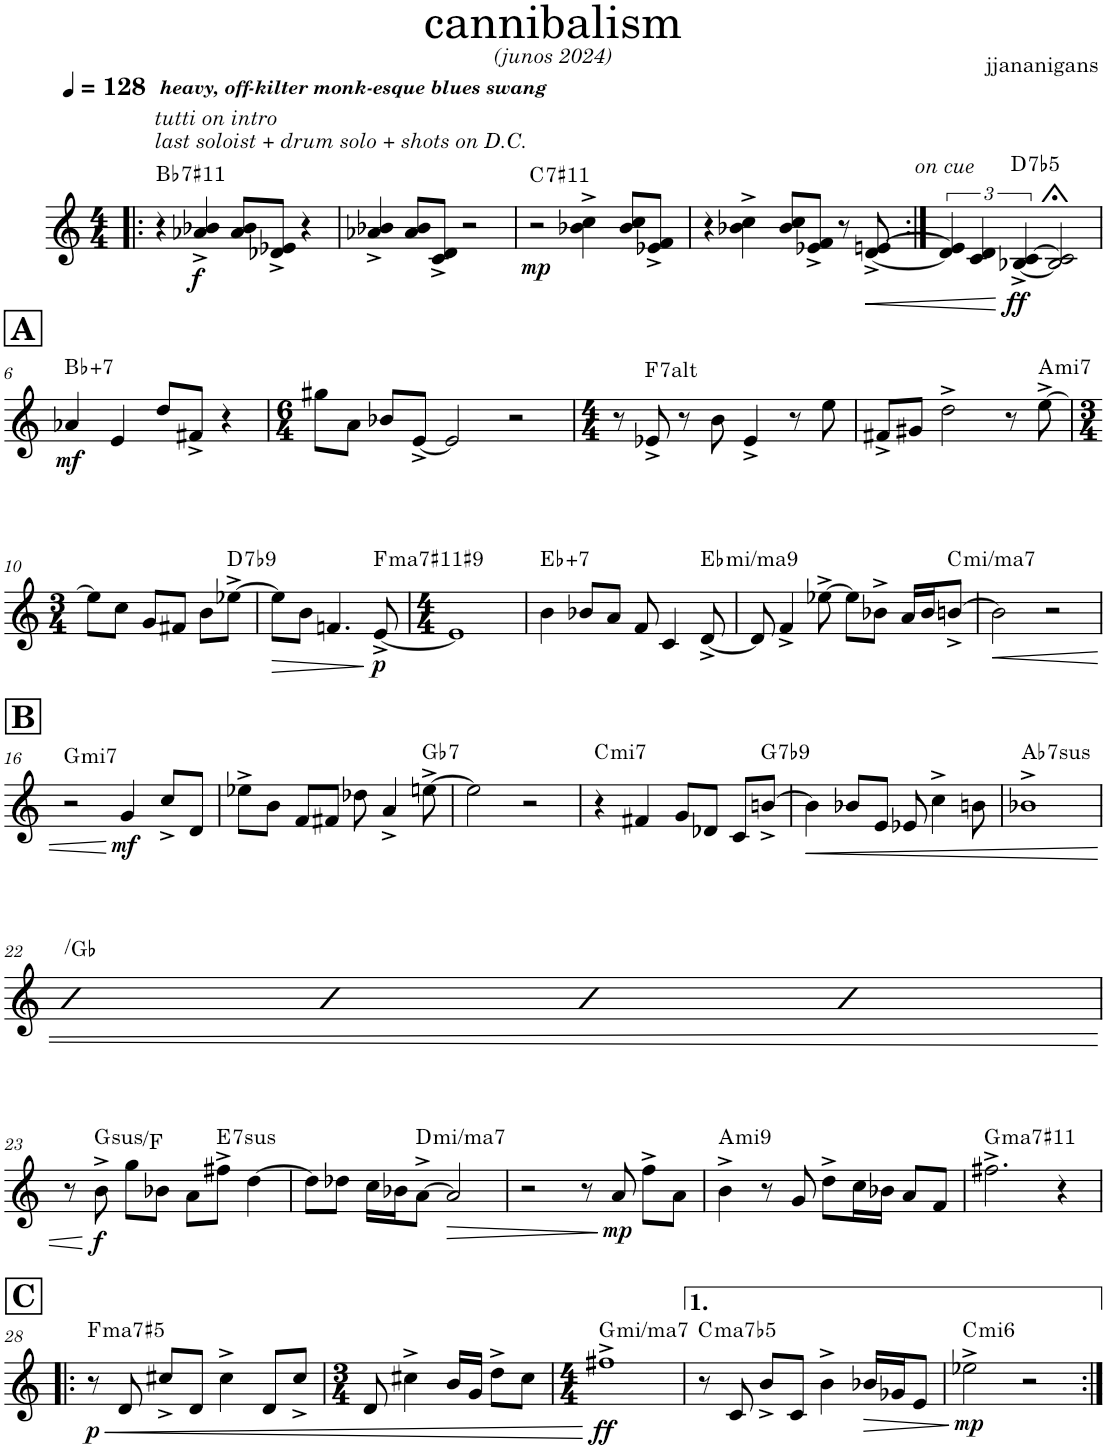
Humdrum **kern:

**kern	**dynam	**harte
*part1	*part1	*part1
*staff1	*staff1	*
*I"Piano	*	*
*I'Pno.	*	*
*clefG2	*	*
*k[]	*	*
*M4/4	*	*
*MM128	*	*
=1!|:	=1!|:	=1!|:
!LO:TX:a:i:t=tutti on intro	!	!
!LO:TX:a:t=last soloist + drum solo + shots on D.C.	!	!LO:H:kt=7
4r	.	Bb:7(#11)
!LO:TX:a:Bi:t=heavy, off-kilter monk-esque blues swang	!	!
!	!LO:DY:b	!
4a-X/^ 4b-X/^	f	.
8a-/ 8b-/L	.	.
8d-X/^ 8e-X/^J	.	.
4r	.	.
=2	=2	=2
4a-X/^ 4b-X/^	.	.
8a-/ 8b-/L	.	.
8c/^ 8d/^J	.	.
2r	.	.
=3	=3	=3
!	!LO:DY:b	!LO:H:kt=7
2r	mp	C:7(#11)
4b-X\^ 4cc\^	.	.
8b-/ 8cc/L	.	.
8e-X/^ 8f/^J	.	.
=4	=4	=4
4r	.	.
4b-X\^ 4cc\^	.	.
8b-/ 8cc/L	.	.
8e-X/^ 8f/^J	.	.
8r	.	.
!LO:TX:a:i:t=on cue	!	!
!	!LO:HP:b	!
[8d/^ [8en/^	<	.
=5:|!	=5:|!	=5:|!
6d/] 6e/]	.	.
6c/ 6d/	.	.
!	!LO:DY:n=1:b	!LO:H:kt=7
[6B-X/^ [6c/^	[ ff	D:(3,b5,b7)
2B-/];< 2c/];<	.	.
!!LO:LB:g=z
!!LO:REH:place=s1:a:B:cj:fs=15:t=A
=6	=6	=6
!	!LO:DY:b	!LO:H:kt=7
4a-X/	mf	Bb:aug(b7)
4e/	.	.
8dd/L	.	.
8f#X^/J	.	.
4r	.	.
=7	=7	=7
*M6/4	*	*
8gg#X\L	.	.
8a\J	.	.
8b-X/L	.	.
[8e^/J	.	.
2e/]	.	.
2r	.	.
=8	=8	=8
*M4/4	*	*
8r	.	.
!	!	!LO:H:kt=7
8e-X^/	.	F:(3,b5,#5,b7,b9,#9)
8r	.	.
8b\	.	.
4e-^/	.	.
8r	.	.
8ee\	.	.
=9	=9	=9
8f#X^/L	.	.
8g#X/J	.	.
2dd^\	.	.
8r	.	.
!	!	!LO:H:kt=mi7
[8ee^\	.	A:min7
!!LO:LB:g=z
=10	=10	=10
*M3/4	*	*
8ee\L]	.	.
8cc\J	.	.
8g/L	.	.
8f#X/J	.	.
8b\L	.	.
!	!	!LO:H:kt=7
[8ee-X^\J	.	D:7(b9)
=11	=11	=11
!	!LO:HP:b	!
8ee-\L]	>	.
8b\J	.	.
4.fn/	.	.
!	!LO:DY:n=1:b	!LO:H:kt=ma7
[8e^/	] p	F:maj7(#9,#11)
=12	=12	=12
*M4/4	*	*
1e]	.	.
=13	=13	=13
!	!	!LO:H:kt=7
4b\	.	Eb:aug(b7)
8b-X/L	.	.
8a/J	.	.
8f/	.	.
4c/	.	.
!	!	!LO:H:kt=mima7
[8d^/	.	Eb:minmaj7(9)
=14	=14	=14
8d/]	.	.
4f^/	.	.
[8ee-X^\	.	.
8ee-\L]	.	.
8b-X^\J	.	.
16a/LL	.	.
16b-/J	.	.
!	!	!LO:H:kt=mima7
[8bn^/J	.	C:minmaj7
=15	=15	=15
!	!LO:HP:b	!
2b\]	<	.
2r	.	.
!!LO:LB:g=z
!!LO:REH:place=s1:a:B:cj:fs=15:t=B
=16	=16	=16
!	!	!LO:H:kt=mi7
2r	.	G:min7
!	!LO:DY:n=1:b	!
4g/	[ mf	.
8cc^/L	.	.
8d/J	.	.
=17	=17	=17
8ee-X^\L	.	.
8b\J	.	.
8f/L	.	.
8f#X/J	.	.
8dd-X\	.	.
4a^/	.	.
!	!	!LO:H:kt=7
[8een^\	.	Gb:7
=18	=18	=18
2ee\]	.	.
2r	.	.
=19	=19	=19
!	!	!LO:H:kt=mi7
4r	.	C:min7
4f#X/	.	.
8g/L	.	.
8d-X/J	.	.
8c/L	.	.
!	!	!LO:H:kt=7
[8bn^/J	.	G:7(b9)
=20	=20	=20
!	!LO:HP:b	!
4b\]	<	.
8b-X/L	.	.
8e/J	.	.
8e-X/	.	.
4cc^\	.	.
8bn\	.	.
=21	=21	=21
!	!	!LO:H:kt=7sus
1b-X^	.	Ab:sus4(7)
!!LO:LB:g=z
=22	=22	=22
!	!	!LO:H:kt=N.C.
4b	.	N
4b	.	.
4b	.	.
4b	.	.
!!LO:LB:g=z
=23	=23	=23
8r	.	.
!	!LO:DY:n=1:b	!LO:H:kt=sus
8b^\	[ f	G:sus4/b7
8gg\L	.	.
8b-X\J	.	.
8a\L	.	.
!	!	!LO:H:kt=7sus
8ff#X^\J	.	E:sus4(7)
[4dd\	.	.
=24	=24	=24
8dd\L]	.	.
8dd-X\J	.	.
16cc\LL	.	.
16b-X\J	.	.
!	!	!LO:H:kt=mima7
[8a^\J	.	D:minmaj7
!	!LO:HP:b	!
2a/]	>	.
=25	=25	=25
2r	.	.
8r	.	.
!	!LO:DY:n=1:b	!
8a/	] mp	.
8ff^\L	.	.
8a\J	.	.
=26	=26	=26
!	!	!LO:H:kt=mi9
4b^\	.	A:min9
8r	.	.
8g/	.	.
8dd^\L	.	.
16cc\L	.	.
16b-X\JJ	.	.
8a/L	.	.
8f/J	.	.
=27	=27	=27
!	!	!LO:H:kt=ma7
2.ff#X^\	.	G:maj7(#11)
4r	.	.
!!LO:LB:g=z
!!LO:REH:place=s1:a:B:cj:fs=15:t=C
=28!|:	=28!|:	=28!|:
!	!LO:HP:b	!
!	!LO:DY:n=1:b	!LO:H:kt=ma7
8r	< p	F:(3,#5,7)
8d/	.	.
8cc#X^/L	.	.
8d/J	.	.
4cc#^\	.	.
8d/L	.	.
8cc#^/J	.	.
=29	=29	=29
*M3/4	*	*
8d/	.	.
4cc#X^\	.	.
16b/LL	.	.
16g/JJ	.	.
8dd^\L	.	.
8cc#\J	.	.
.	[	.
=30	=30	=30
*M4/4	*	*
!	!LO:DY:b	!LO:H:kt=mima7
1ff#X^	ff	G:minmaj7
=31	=31	=31
!	!	!LO:H:kt=ma7
8r	.	C:(3,b5,7)
8c/	.	.
8b^/L	.	.
8c/J	.	.
4b^\	.	.
!	!LO:HP:b	!
16b-X/LL	>	.
16g-X/J	.	.
8e/J	.	.
.	]	.
=32	=32	=32
!	!LO:DY:b	!LO:H:kt=mi6
2ee-X^\	mp	C:min6
2r	.	.
=:|!	=:|!	=:|!
*-	*-	*-
